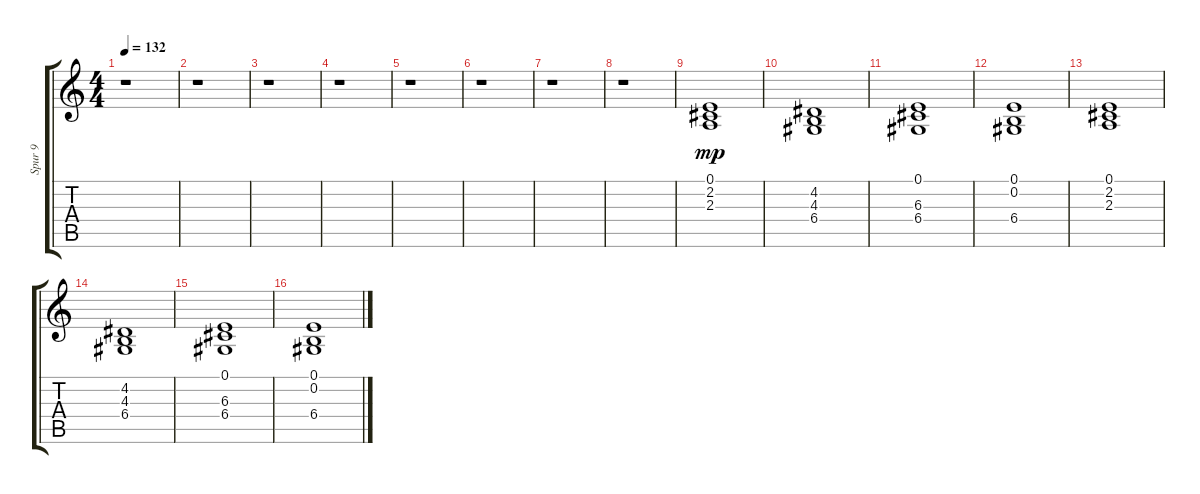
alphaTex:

\track ("Spur 9" "Spur 9") {instrument pad3polysynth}
\staff {score tabs}
\tuning (E4 B3 G3 D3 A2 E2) {hide}
\ts (4 4)
\tempo 132
\clef g2
\ks c
r.1{dy mp} |
r.1 |
r.1 |
r.1 |
r.1 |
r.1 |
r.1 |
r.1 |
(0.1 2.2 2.3).1 |
(4.2 4.3 6.4).1 |
(0.1 6.3 6.4).1 |
(0.1 0.2 6.4).1 |
(0.1 2.2 2.3).1 |
(4.2 4.3 6.4).1 |
(0.1 6.3 6.4).1 |
(0.1 0.2 6.4).1
